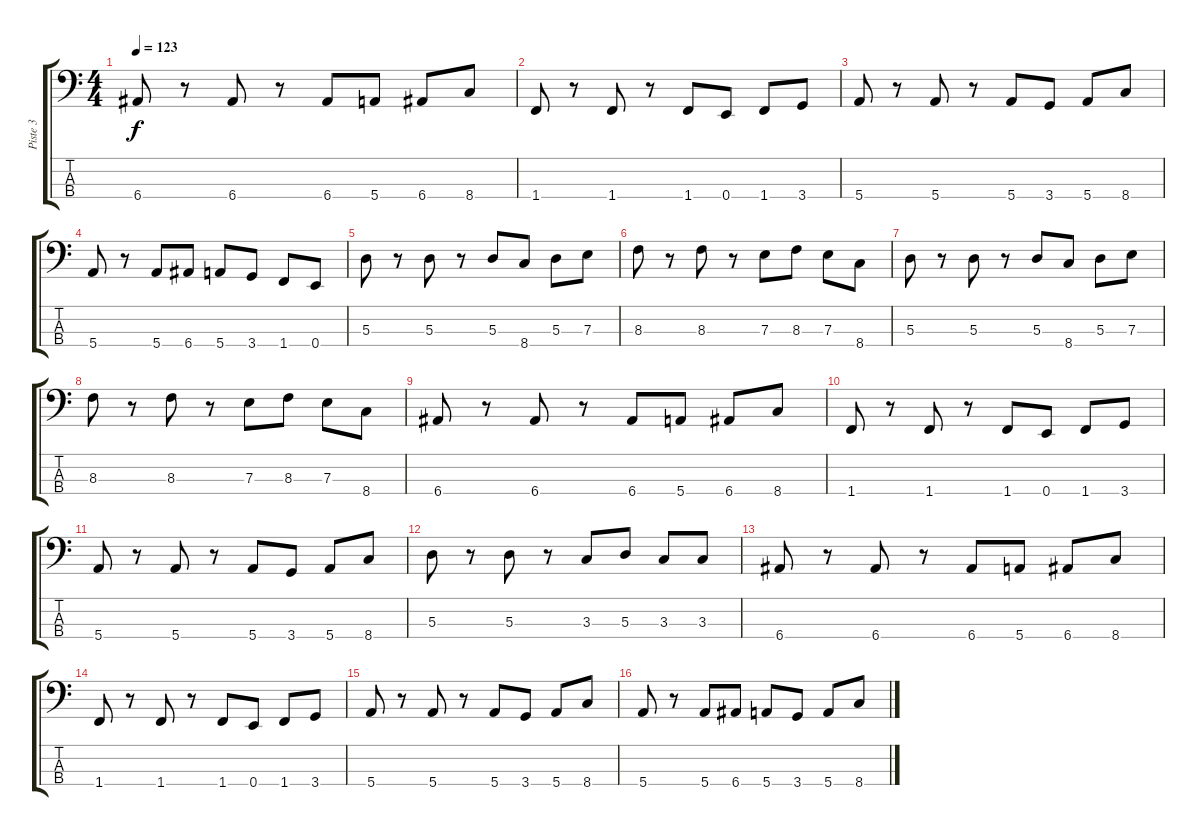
\track ("Piste 3" "Piste 3") {instrument electricbasspick}
\staff {score tabs}
\tuning (G2 D2 A1 E1) {hide}
\ts (4 4)
\tempo 123
\clef f4
\ks c
6.4.8{dy f} r.8 6.4.8 r.8 6.4.8 5.4.8 6.4.8 8.4.8 |
1.4.8 r.8 1.4.8 r.8 1.4.8 0.4.8 1.4.8 3.4.8 |
5.4.8 r.8 5.4.8 r.8 5.4.8 3.4.8 5.4.8 8.4.8 |
5.4.8 r.8 5.4.8 6.4.8 5.4.8 3.4.8 1.4.8 0.4.8 |
5.3.8 r.8 5.3.8 r.8 5.3.8 8.4.8 5.3.8 7.3.8 |
8.3.8 r.8 8.3.8 r.8 7.3.8 8.3.8 7.3.8 8.4.8 |
5.3.8 r.8 5.3.8 r.8 5.3.8 8.4.8 5.3.8 7.3.8 |
8.3.8 r.8 8.3.8 r.8 7.3.8 8.3.8 7.3.8 8.4.8 |
6.4.8 r.8 6.4.8 r.8 6.4.8 5.4.8 6.4.8 8.4.8 |
1.4.8 r.8 1.4.8 r.8 1.4.8 0.4.8 1.4.8 3.4.8 |
5.4.8 r.8 5.4.8 r.8 5.4.8 3.4.8 5.4.8 8.4.8 |
5.3.8 r.8 5.3.8 r.8 3.3.8 5.3.8 3.3.8 3.3.8 |
6.4.8 r.8 6.4.8 r.8 6.4.8 5.4.8 6.4.8 8.4.8 |
1.4.8 r.8 1.4.8 r.8 1.4.8 0.4.8 1.4.8 3.4.8 |
5.4.8 r.8 5.4.8 r.8 5.4.8 3.4.8 5.4.8 8.4.8 |
5.4.8 r.8 5.4.8 6.4.8 5.4.8 3.4.8 5.4.8 8.4.8
